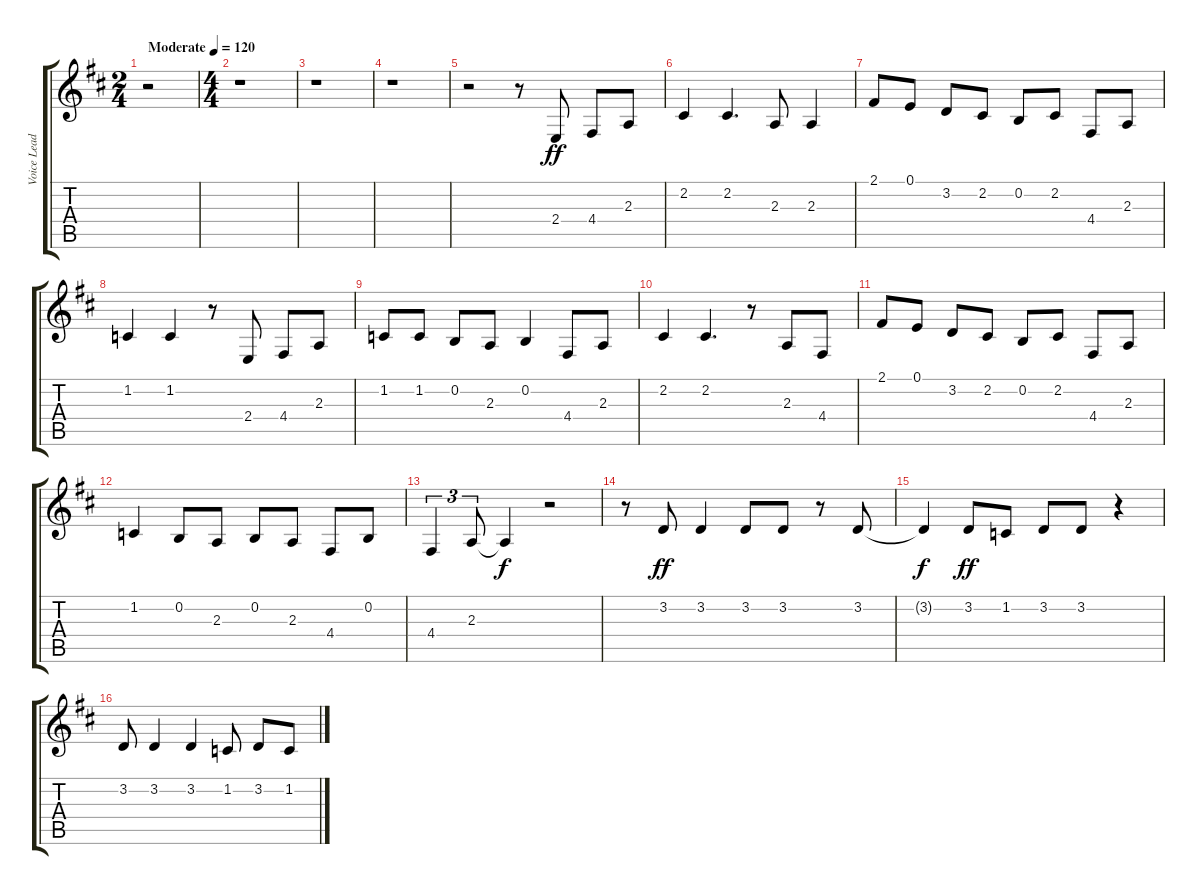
\track ("Voice Lead" "Voice Lead") {instrument lead2sawtooth}
\staff {score tabs}
\tuning (E4 B3 G3 D3 A2 E2) {hide}
\ts (2 4)
\tempo (120 "Moderate")
\clef g2
\ks d
r.2{dy ff instrument lead2sawtooth} |
\ts (4 4)
r.1 |
r.1 |
r.1 |
r.2 r.8 2.4.8 4.4.8 2.3.8 |
2.2.4 2.2.4{d} 2.3.8 2.3.4 |
2.1.8 0.1.8 3.2.8 2.2.8 0.2.8 2.2.8 4.4.8 2.3.8 |
1.2.4 1.2.4 r.8 2.4.8 4.4.8 2.3.8 |
1.2.8 1.2.8 0.2.8 2.3.8 0.2.4 4.4.8 2.3.8 |
2.2.4 2.2.4{d} r.8 2.3.8 4.4.8 |
2.1.8 0.1.8 3.2.8 2.2.8 0.2.8 2.2.8 4.4.8 2.3.8 |
1.2.4 0.2.8 2.3.8 0.2.8 2.3.8 4.4.8 0.2.8 |
4.4.4{tu (3 2)} 2.3.8{tu (3 2)} 2.3{t}.4{dy f} r.2 |
r.8 3.2.8{dy ff} 3.2.4 3.2.8 3.2.8 r.8 3.2.8 |
3.2{t}.4{dy f} 3.2.8{dy ff} 1.2.8 3.2.8 3.2.8 r.4 |
3.2.8 3.2.4 3.2.4 1.2.8 3.2.8 1.2.8
